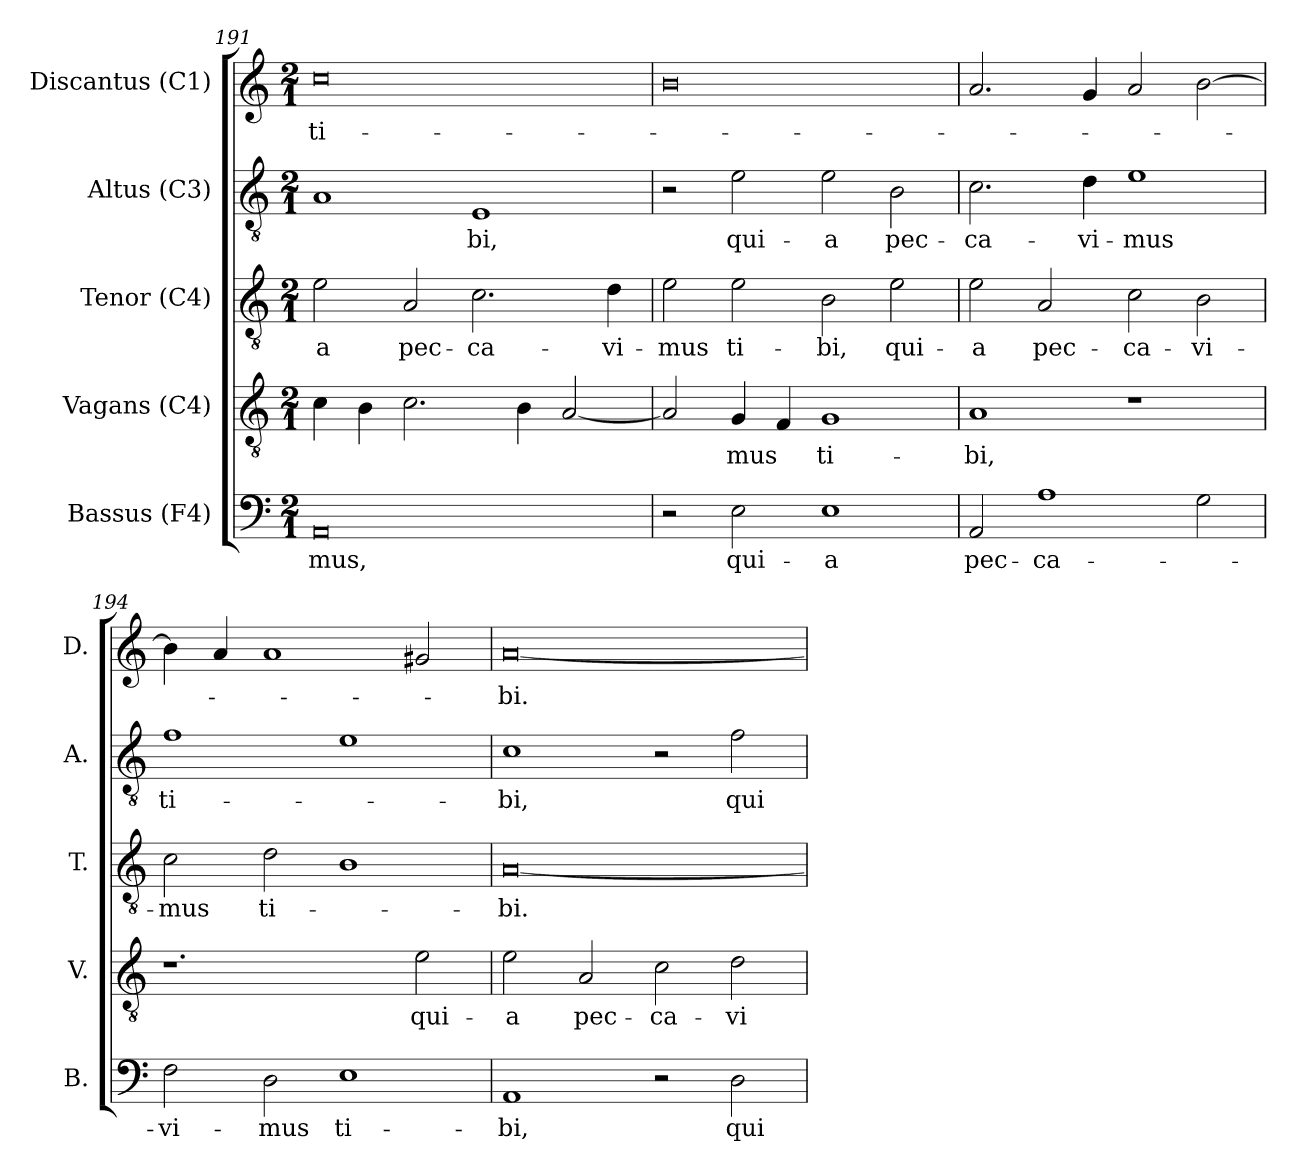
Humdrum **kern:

**kern	**text	**kern	**text	**kern	**text	**kern	**text	**kern	**text
*part5	*part5	*part4	*part4	*part3	*part3	*part2	*part2	*part1	*part1
*staff5	*staff5	*staff4	*staff4	*staff3	*staff3	*staff2	*staff2	*staff1	*staff1
*I"Bassus (F4)	*	*I"Vagans (C4)	*	*I"Tenor (C4)	*	*I"Altus (C3)	*	*I"Discantus (C1)	*
*I'B.	*	*I'V.	*	*I'T.	*	*I'A.	*	*I'D.	*
!!LO:LB:g=z
*clefF4	*	*clefGv2	*	*clefGv2	*	*clefGv2	*	*clefG2	*
*	*	*ITrd7c12	*	*ITrd7c12	*	*ITrd7c12	*	*	*
*k[]	*	*k[]	*	*k[]	*	*k[]	*	*k[]	*
*C:	*	*C:	*	*C:	*	*C:	*	*C:	*
*M2/1	*	*M2/1	*	*M2/1	*	*M2/1	*	*M2/1	*
=191	=191	=191	=191	=191	=191	=191	=191	=191	=191
!	!LO:LY:b:color=#000000	!	!	!	!	!	!	!	!
!	!	!	!	!	!LO:LY:b:color=#000000	!	!	!	!
!	!	!	!	!	!	!	!	!	!LO:LY:b:color=#000000
0AAi	-mus,	4Ci\	.	2Ei\	-a	1AAi	.	0cci	ti-
.	.	4BBi\	.	.	.	.	.	.	.
!	!	!	!	!	!LO:LY:b:color=#000000	!	!	!	!
.	.	2.Ci\	.	2AAi/	pec-	.	.	.	.
!	!	!	!	!	!LO:LY:b:color=#000000	!	!	!	!
!	!	!	!	!	!	!	!LO:LY:b:color=#000000	!	!
.	.	.	.	2.Ci\	-ca-	1EEi	-bi,	.	.
.	.	4BBi\	.	.	.	.	.	.	.
.	.	[2AAi/	.	.	.	.	.	.	.
!	!	!	!	!	!LO:LY:b:color=#000000	!	!	!	!
.	.	.	.	4Di\	-vi-	.	.	.	.
=192	=192	=192	=192	=192	=192	=192	=192	=192	=192
!	!	!	!	!	!LO:LY:b:color=#000000	!	!	!	!
2r	.	2AAi/]	.	2Ei\	-mus	2r	.	0bi	.
!	!LO:LY:b:color=#000000	!	!	!	!	!	!	!	!
!	!	!	!LO:LY:b:color=#000000	!	!	!	!	!	!
!	!	!	!	!	!LO:LY:b:color=#000000	!	!	!	!
!	!	!	!	!	!	!	!LO:LY:b:color=#000000	!	!
2Ei\	qui-	4GGi/	-mus	2Ei\	ti-	2Ei\	qui-	.	.
.	.	4FFi/	.	.	.	.	.	.	.
!	!LO:LY:b:color=#000000	!	!	!	!	!	!	!	!
!	!	!	!LO:LY:b:color=#000000	!	!	!	!	!	!
!	!	!	!	!	!LO:LY:b:color=#000000	!	!	!	!
!	!	!	!	!	!	!	!LO:LY:b:color=#000000	!	!
1Ei	-a	1GGi	ti-	2BBi\	-bi,	2Ei\	-a	.	.
!	!	!	!	!	!LO:LY:b:color=#000000	!	!	!	!
!	!	!	!	!	!	!	!LO:LY:b:color=#000000	!	!
.	.	.	.	2Ei\	qui-	2BBi\	pec-	.	.
=193	=193	=193	=193	=193	=193	=193	=193	=193	=193
!	!LO:LY:b:color=#000000	!	!	!	!	!	!	!	!
!	!	!	!LO:LY:b:color=#000000	!	!	!	!	!	!
!	!	!	!	!	!LO:LY:b:color=#000000	!	!	!	!
!	!	!	!	!	!	!	!LO:LY:b:color=#000000	!	!
2AAi/	pec-	1AAi	-bi,	2Ei\	-a	2.Ci\	-ca-	2.ai/	.
!	!LO:LY:b:color=#000000	!	!	!	!	!	!	!	!
!	!	!	!	!	!LO:LY:b:color=#000000	!	!	!	!
1Ai	-ca-	.	.	2AAi/	pec-	.	.	.	.
!	!	!	!	!	!	!	!LO:LY:b:color=#000000	!	!
.	.	.	.	.	.	4Di\	-vi-	4gi/	.
!	!	!	!	!	!LO:LY:b:color=#000000	!	!	!	!
!	!	!	!	!	!	!	!LO:LY:b:color=#000000	!	!
.	.	1r	.	2Ci\	-ca-	1Ei	-mus	2ai/	.
!	!	!	!	!	!LO:LY:b:color=#000000	!	!	!	!
2Gi\	.	.	.	2BBi\	-vi-	.	.	[2bi\	.
=194	=194	=194	=194	=194	=194	=194	=194	=194	=194
!	!LO:LY:b:color=#000000	!	!	!	!	!	!	!	!
!	!	!	!	!	!LO:LY:b:color=#000000	!	!	!	!
!	!	!	!	!	!	!	!LO:LY:b:color=#000000	!	!
2Fi\	-vi-	1.r	.	2Ci\	-mus	1Fi	ti-	4bi\]	.
.	.	.	.	.	.	.	.	4ai/	.
!	!LO:LY:b:color=#000000	!	!	!	!	!	!	!	!
!	!	!	!	!	!LO:LY:b:color=#000000	!	!	!	!
2Di\	-mus	.	.	2Di\	ti-	.	.	1ai	.
!	!LO:LY:b:color=#000000	!	!	!	!	!	!	!	!
1Ei	ti-	.	.	1BBi	.	1Ei	.	.	.
!	!	!	!LO:LY:b:color=#000000	!	!	!	!	!	!
.	.	2Ei\	qui-	.	.	.	.	2g#i/	.
!!LO:LB:g=z
=195	=195	=195	=195	=195	=195	=195	=195	=195	=195
!	!LO:LY:b:color=#000000	!	!	!	!	!	!	!	!
!	!	!	!LO:LY:b:color=#000000	!	!	!	!	!	!
!	!	!	!	!	!LO:LY:b:color=#000000	!	!	!	!
!	!	!	!	!	!	!	!LO:LY:b:color=#000000	!	!
!	!	!	!	!	!	!	!	!	!LO:LY:b:color=#000000
1AAi	-bi,	2Ei\	-a	[0AAi	-bi.	1Ci	-bi,	[0ai	-bi.
!	!	!	!LO:LY:b:color=#000000	!	!	!	!	!	!
.	.	2AAi/	pec-	.	.	.	.	.	.
!	!	!	!LO:LY:b:color=#000000	!	!	!	!	!	!
2r	.	2Ci\	-ca-	.	.	2r	.	.	.
!	!LO:LY:b:color=#000000	!	!	!	!	!	!	!	!
!	!	!	!LO:LY:b:color=#000000	!	!	!	!	!	!
!	!	!	!	!	!	!	!LO:LY:b:color=#000000	!	!
2Di\	qui-	2Di\	-vi-	.	.	2Fi\	qui-	.	.
=	=	=	=	=	=	=	=	=	=
*-	*-	*-	*-	*-	*-	*-	*-	*-	*-
